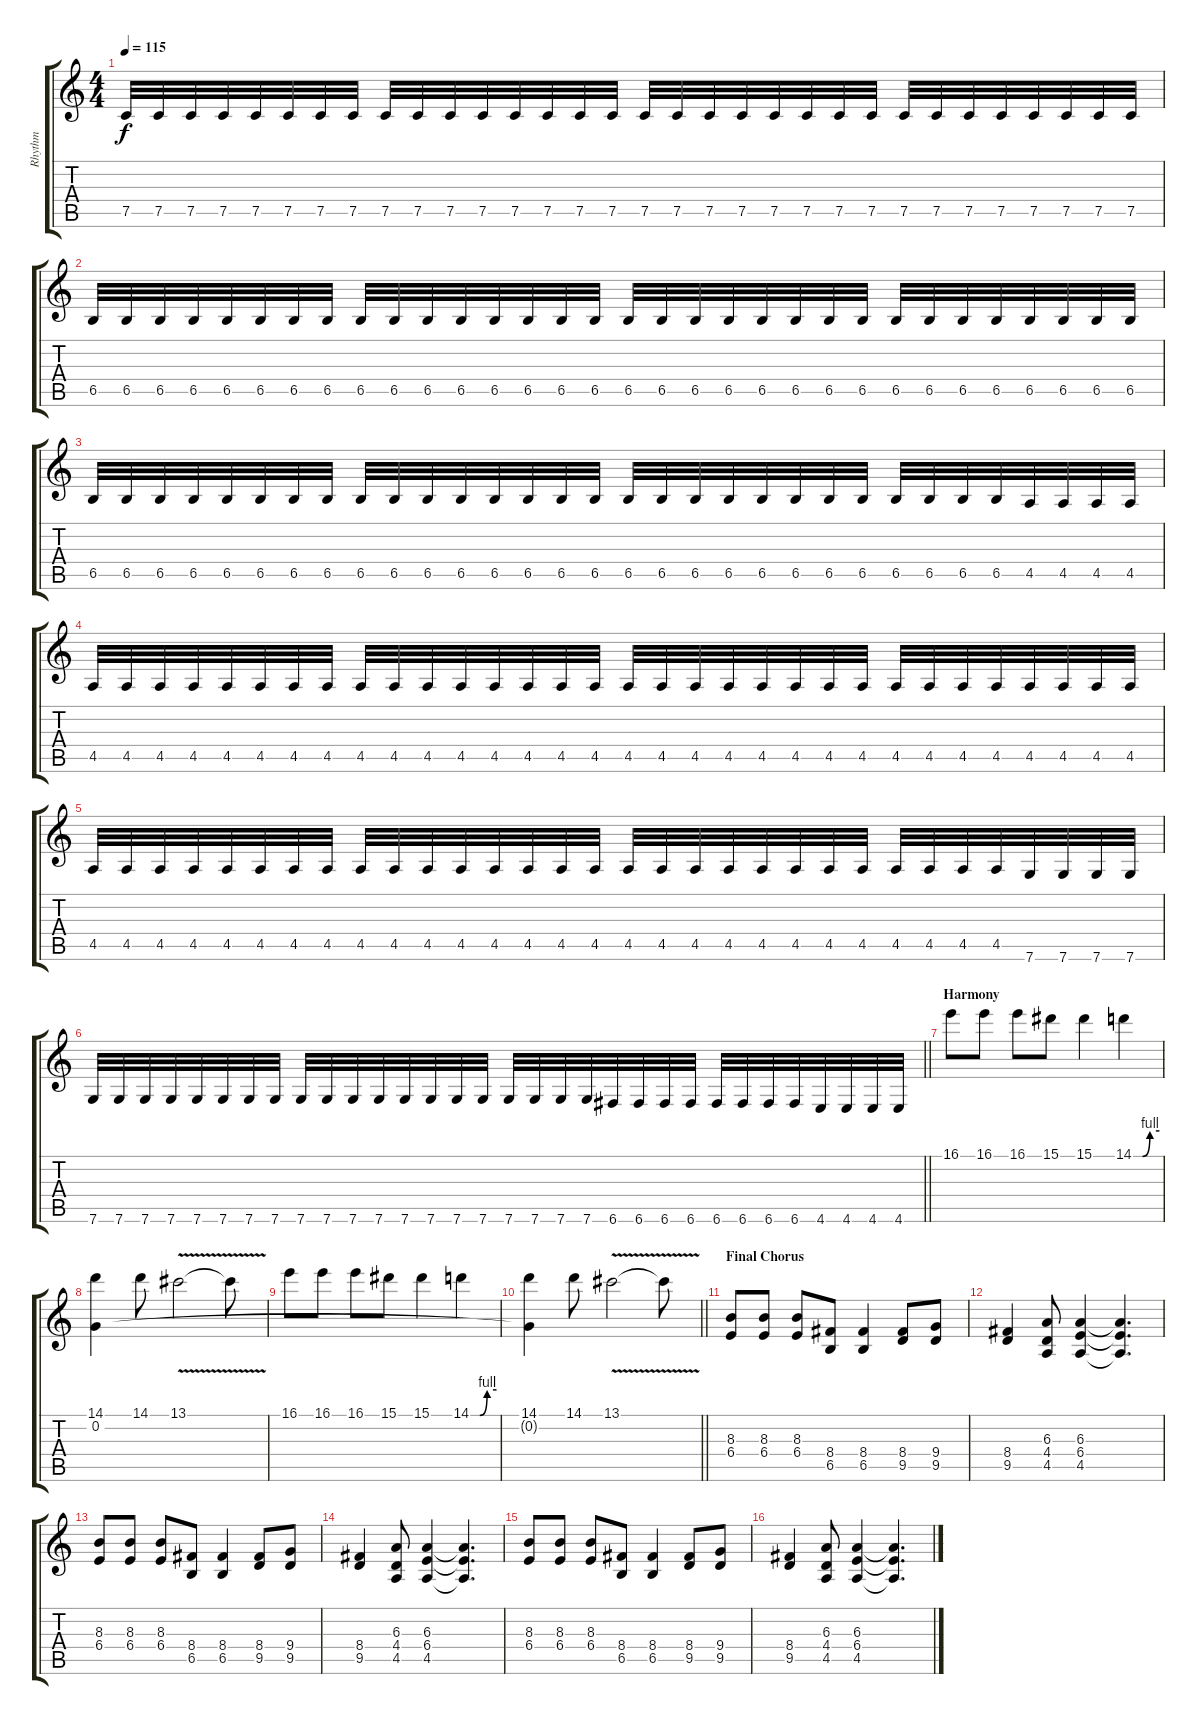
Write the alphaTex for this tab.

\track ("Rhythm" "Rhythm") {instrument distortionguitar}
\staff {score tabs}
\tuning (C4 G3 Eb3 Bb2 F2 C2) {hide}
\ts (4 4)
\tempo 115
\clef g2
\ks c
7.5.32{dy f} 7.5.32 7.5.32 7.5.32 7.5.32 7.5.32 7.5.32 7.5.32 7.5.32 7.5.32 7.5.32 7.5.32 7.5.32 7.5.32 7.5.32 7.5.32 7.5.32 7.5.32 7.5.32 7.5.32 7.5.32 7.5.32 7.5.32 7.5.32 7.5.32 7.5.32 7.5.32 7.5.32 7.5.32 7.5.32 7.5.32 7.5.32 |
6.5.32 6.5.32 6.5.32 6.5.32 6.5.32 6.5.32 6.5.32 6.5.32 6.5.32 6.5.32 6.5.32 6.5.32 6.5.32 6.5.32 6.5.32 6.5.32 6.5.32 6.5.32 6.5.32 6.5.32 6.5.32 6.5.32 6.5.32 6.5.32 6.5.32 6.5.32 6.5.32 6.5.32 6.5.32 6.5.32 6.5.32 6.5.32 |
6.5.32 6.5.32 6.5.32 6.5.32 6.5.32 6.5.32 6.5.32 6.5.32 6.5.32 6.5.32 6.5.32 6.5.32 6.5.32 6.5.32 6.5.32 6.5.32 6.5.32 6.5.32 6.5.32 6.5.32 6.5.32 6.5.32 6.5.32 6.5.32 6.5.32 6.5.32 6.5.32 6.5.32 4.5.32 4.5.32 4.5.32 4.5.32 |
4.5.32 4.5.32 4.5.32 4.5.32 4.5.32 4.5.32 4.5.32 4.5.32 4.5.32 4.5.32 4.5.32 4.5.32 4.5.32 4.5.32 4.5.32 4.5.32 4.5.32 4.5.32 4.5.32 4.5.32 4.5.32 4.5.32 4.5.32 4.5.32 4.5.32 4.5.32 4.5.32 4.5.32 4.5.32 4.5.32 4.5.32 4.5.32 |
4.5.32 4.5.32 4.5.32 4.5.32 4.5.32 4.5.32 4.5.32 4.5.32 4.5.32 4.5.32 4.5.32 4.5.32 4.5.32 4.5.32 4.5.32 4.5.32 4.5.32 4.5.32 4.5.32 4.5.32 4.5.32 4.5.32 4.5.32 4.5.32 4.5.32 4.5.32 4.5.32 4.5.32 7.6.32 7.6.32 7.6.32 7.6.32 |
\barLineRight lightlight
7.6.32 7.6.32 7.6.32 7.6.32 7.6.32 7.6.32 7.6.32 7.6.32 7.6.32 7.6.32 7.6.32 7.6.32 7.6.32 7.6.32 7.6.32 7.6.32 7.6.32 7.6.32 7.6.32 7.6.32 6.6.32 6.6.32 6.6.32 6.6.32 6.6.32 6.6.32 6.6.32 6.6.32 4.6.32 4.6.32 4.6.32 4.6.32 |
\section ("" "Harmony")
16.1.8 16.1.8 16.1.8 15.1.8 15.1.4 14.1{be (custom 0 0 21 0 38 4 60 4)}.4 |
(14.1 0.2).4 14.1.8 13.1{v}.2 13.1{t}.8 |
16.1.8 16.1.8 16.1.8 15.1.8 15.1.4 14.1{be (custom 0 0 21 0 38 4 60 4)}.4 |
\barLineRight lightlight
(14.1 0.2{t}).4 14.1.8 13.1{v}.2 13.1{t}.8 |
\section ("" "Final Chorus")
(8.3 6.4).8 (8.3 6.4).8 (8.3 6.4).8 (8.4 6.5).8 (8.4 6.5).4 (8.4 9.5).8 (9.4 9.5).8 |
(8.4 9.5).4 (6.3 4.4 4.5).8 (6.3 6.4 4.5).4 (6.3{t} 6.4{t} 4.5{t}).4{d} |
(8.3 6.4).8 (8.3 6.4).8 (8.3 6.4).8 (8.4 6.5).8 (8.4 6.5).4 (8.4 9.5).8 (9.4 9.5).8 |
(8.4 9.5).4 (6.3 4.4 4.5).8 (6.3 6.4 4.5).4 (6.3{t} 6.4{t} 4.5{t}).4{d} |
(8.3 6.4).8 (8.3 6.4).8 (8.3 6.4).8 (8.4 6.5).8 (8.4 6.5).4 (8.4 9.5).8 (9.4 9.5).8 |
(8.4 9.5).4 (6.3 4.4 4.5).8 (6.3 6.4 4.5).4 (6.3{t} 6.4{t} 4.5{t}).4{d}
